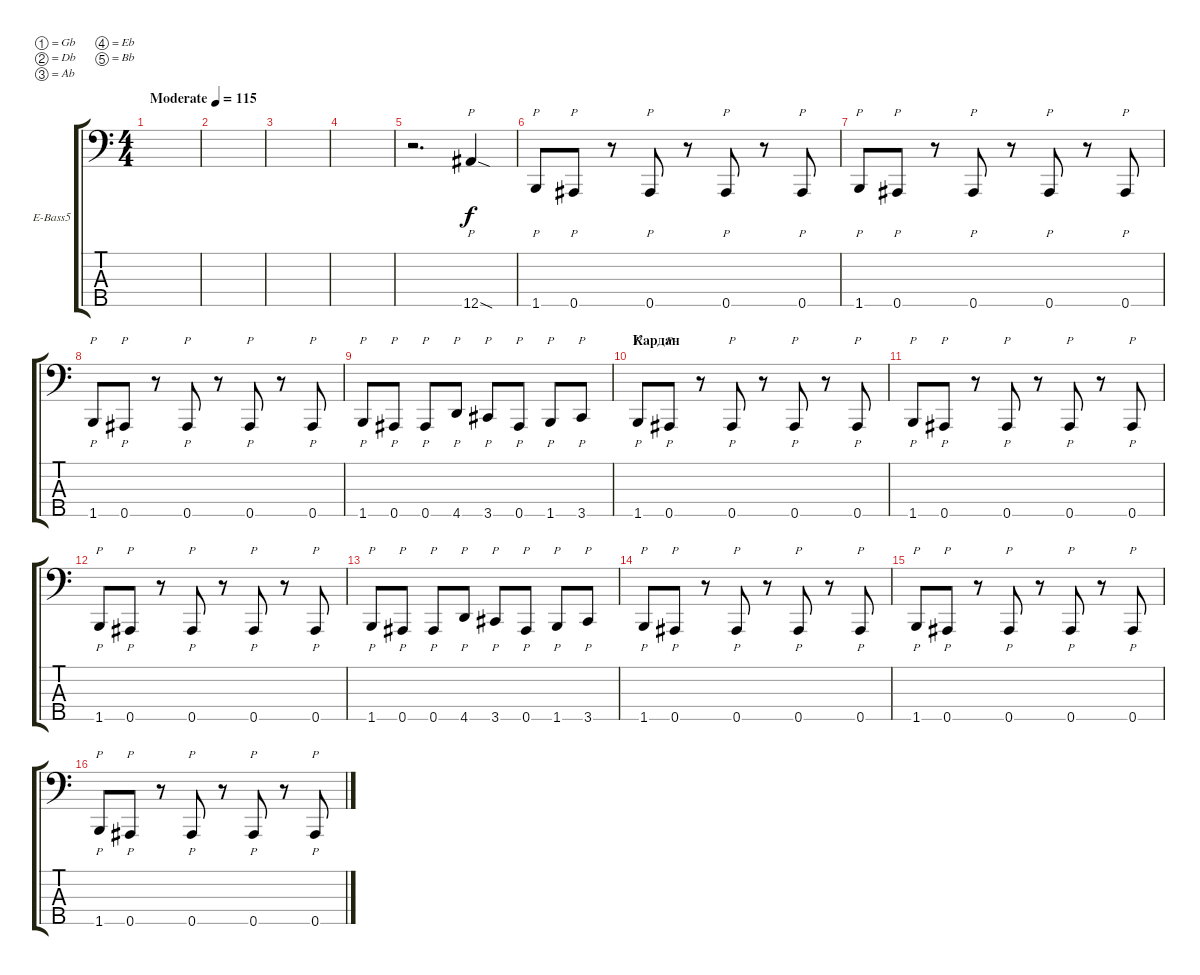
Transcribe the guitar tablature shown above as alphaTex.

\bracketExtendMode groupsimilarinstruments
\firstSystemTrackNameOrientation horizontal
\otherSystemsTrackNameOrientation horizontal
\track ("Electric Bass" "E-Bass5") {instrument electricbassfinger}
\staff {score tabs}
\tuning (Gb2 Db2 Ab1 Eb1 Bb0)
\ts (4 4)
\beaming (8 2 2 2 2)
\tempo (115 "Moderate")
\clef f4
\scale
0.487395
\ks c
|
\scale
0.256303 |
\scale
0.256303 |
\scale
0.333333 |
\scale
0.333333 r.2{d} 12.5{sod}.4{p} |
\scale
0.333333 1.5.8{p} 0.5.8{p} r.8 0.5.8{p} r.8 0.5.8{p} r.8 0.5.8{p} |
\scale
0.333333 1.5.8{p} 0.5.8{p} r.8 0.5.8{p} r.8 0.5.8{p} r.8 0.5.8{p} |
\scale
0.333333 1.5.8{p} 0.5.8{p} r.8 0.5.8{p} r.8 0.5.8{p} r.8 0.5.8{p} |
\scale
0.333333 1.5.8{p} 0.5.8{p} 0.5.8{p} 4.5.8{p} 3.5.8{p} 0.5.8{p} 1.5.8{p} 3.5.8{p} |
\section ("" "Кардан")
\scale
0.333333 1.5.8{p} 0.5.8{p} r.8 0.5.8{p} r.8 0.5.8{p} r.8 0.5.8{p} |
\scale
0.333333 1.5.8{p} 0.5.8{p} r.8 0.5.8{p} r.8 0.5.8{p} r.8 0.5.8{p} |
\scale
0.333333 1.5.8{p} 0.5.8{p} r.8 0.5.8{p} r.8 0.5.8{p} r.8 0.5.8{p} |
\scale
0.333333 1.5.8{p} 0.5.8{p} 0.5.8{p} 4.5.8{p} 3.5.8{p} 0.5.8{p} 1.5.8{p} 3.5.8{p} |
\scale
0.333333 1.5.8{p} 0.5.8{p} r.8 0.5.8{p} r.8 0.5.8{p} r.8 0.5.8{p} |
\scale
0.333333 1.5.8{p} 0.5.8{p} r.8 0.5.8{p} r.8 0.5.8{p} r.8 0.5.8{p} |
\scale
0.333333 1.5.8{p} 0.5.8{p} r.8 0.5.8{p} r.8 0.5.8{p} r.8 0.5.8{p}
